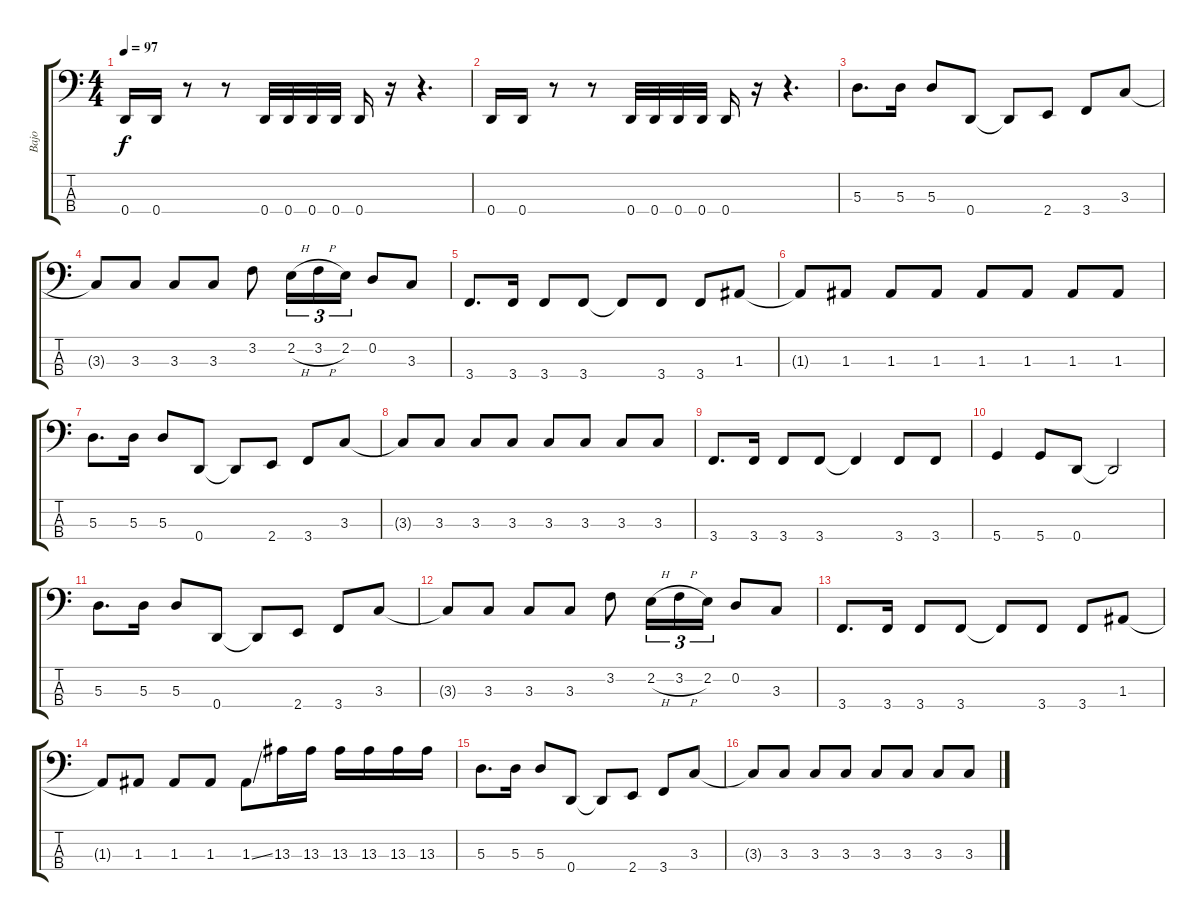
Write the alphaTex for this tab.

\track ("Bajo" "Bajo") {instrument electricbasspick}
\staff {score tabs}
\tuning (G2 D2 A1 D1) {hide}
\ts (4 4)
\tempo 97
\clef f4
\ks c
0.4.16{dy f} 0.4.16 r.8 r.8 0.4.32 0.4.32 0.4.32 0.4.32 0.4.16 r.16 r.4{d} |
0.4.16 0.4.16 r.8 r.8 0.4.32 0.4.32 0.4.32 0.4.32 0.4.16 r.16 r.4{d} |
5.3.8{d} 5.3.16 5.3.8 0.4.8 0.4{t}.8 2.4.8 3.4.8 3.3.8 |
3.3{t}.8 3.3.8 3.3.8 3.3.8 3.2.8 2.2{h}.16{tu (3 2)} 3.2{h}.16{tu (3 2)} 2.2.16{tu (3 2)} 0.2.8 3.3.8 |
3.4.8{d} 3.4.16 3.4.8 3.4.8 3.4{t}.8 3.4.8 3.4.8 1.3.8 |
1.3{t}.8 1.3.8 1.3.8 1.3.8 1.3.8 1.3.8 1.3.8 1.3.8 |
5.3.8{d} 5.3.16 5.3.8 0.4.8 0.4{t}.8 2.4.8 3.4.8 3.3.8 |
3.3{t}.8 3.3.8 3.3.8 3.3.8 3.3.8 3.3.8 3.3.8 3.3.8 |
3.4.8{d} 3.4.16 3.4.8 3.4.8 3.4{t}.4 3.4.8 3.4.8 |
5.4.4 5.4.8 0.4.8 0.4{t}.2 |
5.3.8{d} 5.3.16 5.3.8 0.4.8 0.4{t}.8 2.4.8 3.4.8 3.3.8 |
3.3{t}.8 3.3.8 3.3.8 3.3.8 3.2.8 2.2{h}.16{tu (3 2)} 3.2{h}.16{tu (3 2)} 2.2.16{tu (3 2)} 0.2.8 3.3.8 |
3.4.8{d} 3.4.16 3.4.8 3.4.8 3.4{t}.8 3.4.8 3.4.8 1.3.8 |
1.3{t}.8 1.3.8 1.3.8 1.3.8 1.3{ss}.8 13.3.16 13.3.16 13.3.16 13.3.16 13.3.16 13.3.16 |
5.3.8{d} 5.3.16 5.3.8 0.4.8 0.4{t}.8 2.4.8 3.4.8 3.3.8 |
3.3{t}.8 3.3.8 3.3.8 3.3.8 3.3.8 3.3.8 3.3.8 3.3.8
